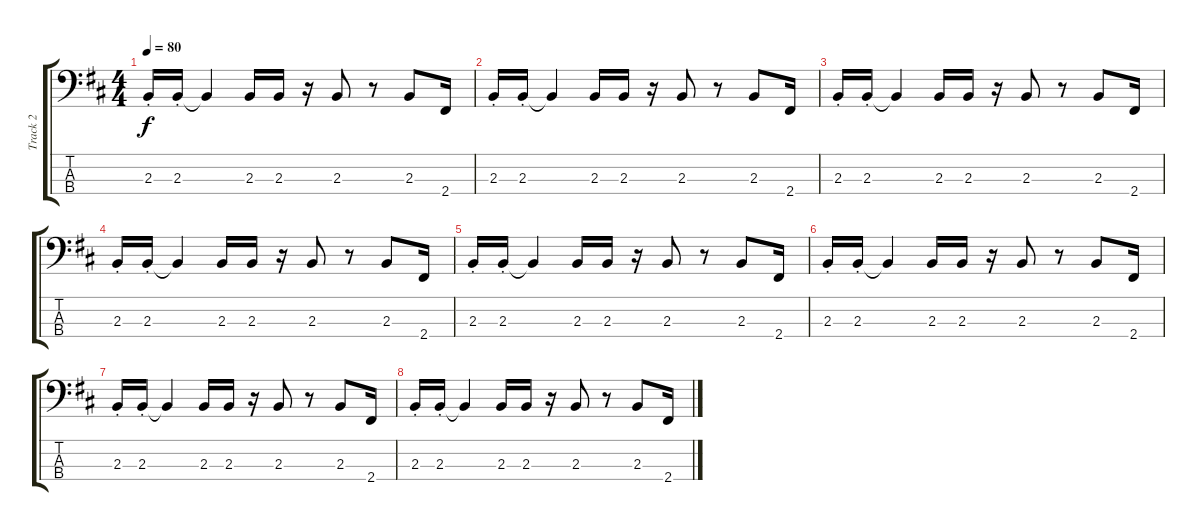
\track ("Track 2" "Track 2") {instrument electricbassfinger}
\staff {score tabs}
\tuning (G2 D2 A1 E1) {hide}
\ts (4 4)
\tempo 80
\clef f4
\ks bminor
2.3{st}.16{dy f} 2.3{st}.16 2.3{t}.4 2.3.16 2.3.16 r.16 2.3.8 r.8 2.3.8 2.4.16 |
2.3{st}.16 2.3{st}.16 2.3{t}.4 2.3.16 2.3.16 r.16 2.3.8 r.8 2.3.8 2.4.16 |
2.3{st}.16 2.3{st}.16 2.3{t}.4 2.3.16 2.3.16 r.16 2.3.8 r.8 2.3.8 2.4.16 |
2.3{st}.16 2.3{st}.16 2.3{t}.4 2.3.16 2.3.16 r.16 2.3.8 r.8 2.3.8 2.4.16 |
2.3{st}.16 2.3{st}.16 2.3{t}.4 2.3.16 2.3.16 r.16 2.3.8 r.8 2.3.8 2.4.16 |
2.3{st}.16 2.3{st}.16 2.3{t}.4 2.3.16 2.3.16 r.16 2.3.8 r.8 2.3.8 2.4.16 |
2.3{st}.16 2.3{st}.16 2.3{t}.4 2.3.16 2.3.16 r.16 2.3.8 r.8 2.3.8 2.4.16 |
2.3{st}.16 2.3{st}.16 2.3{t}.4 2.3.16 2.3.16 r.16 2.3.8 r.8 2.3.8 2.4.16
